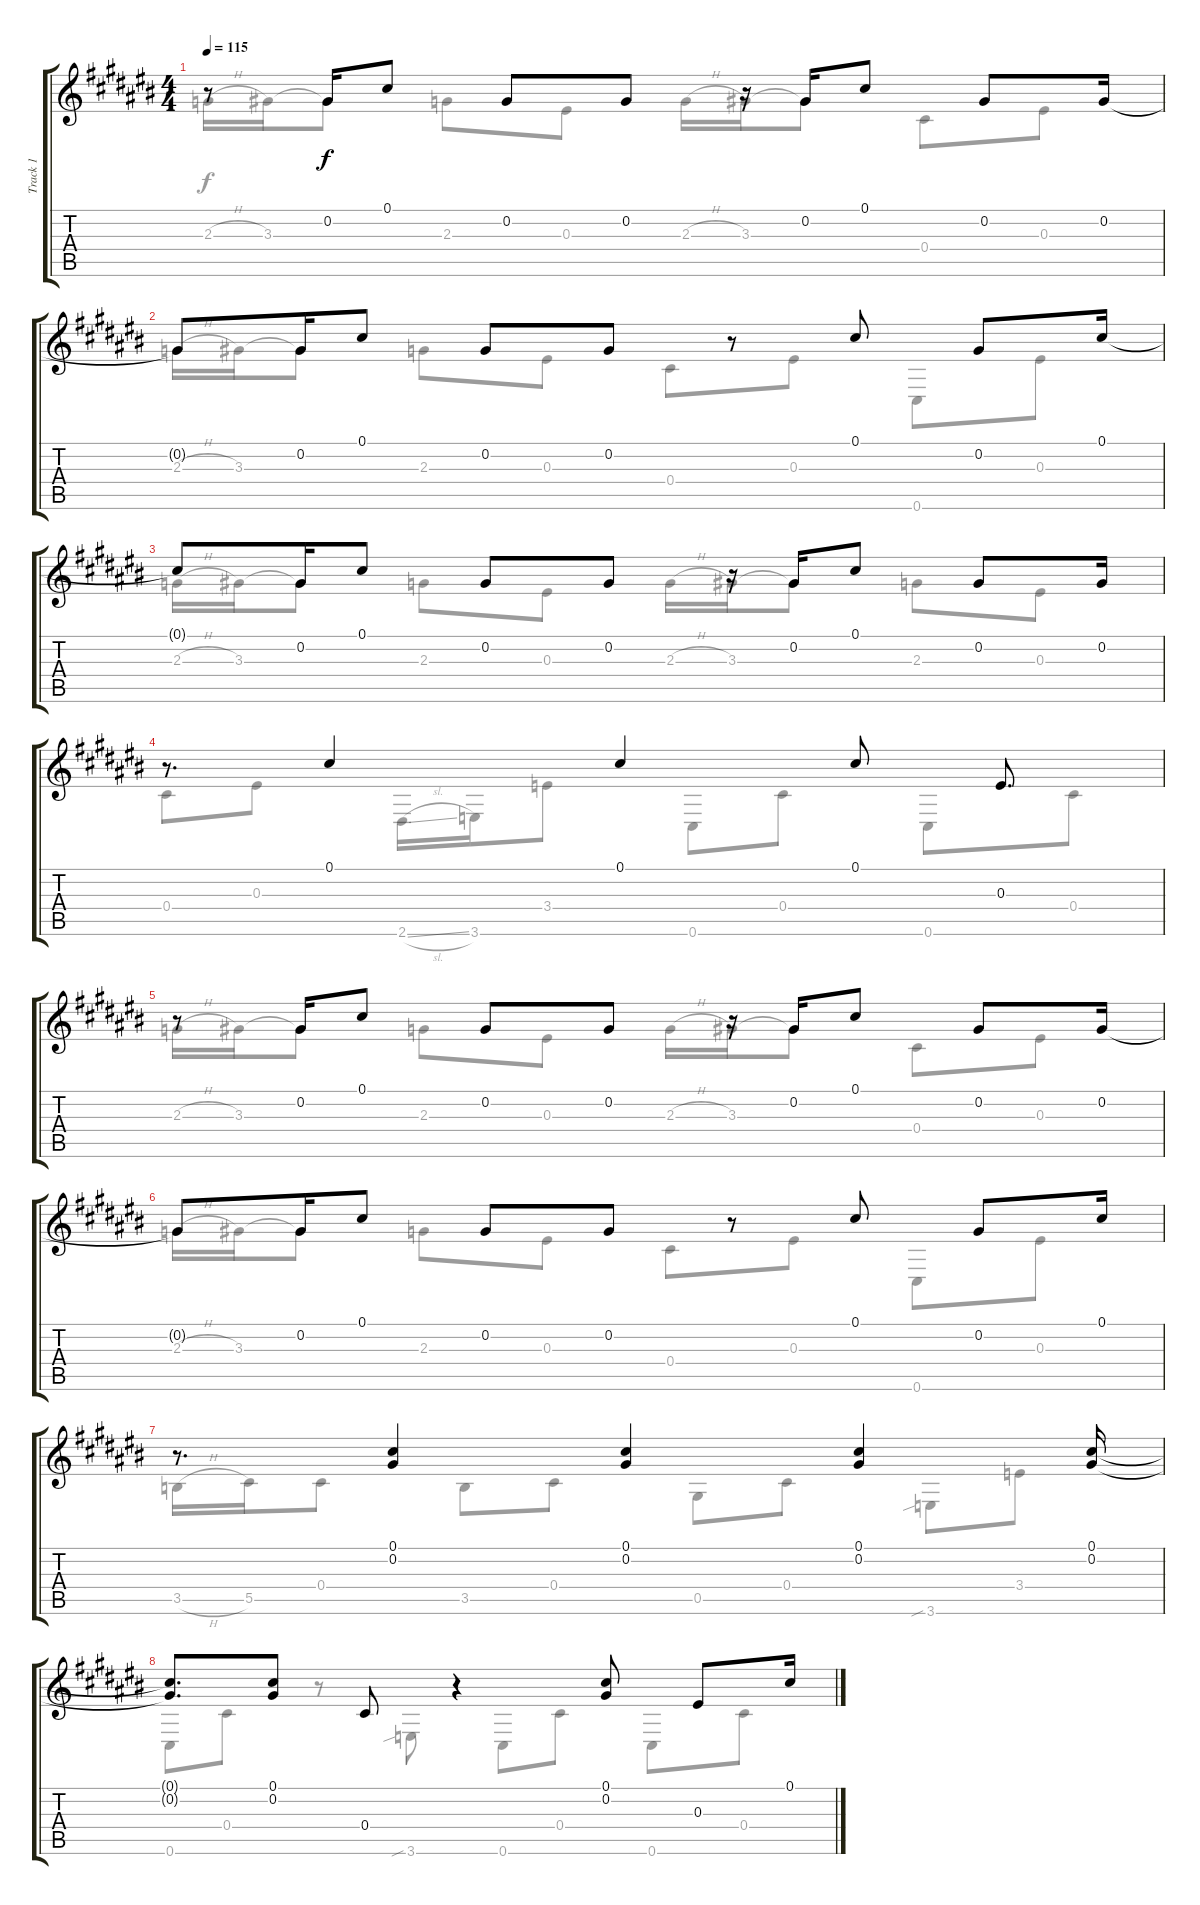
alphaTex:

\track ("Track 1" "Track 1") {instrument acousticguitarsteel}
\staff {score tabs}
\tuning (Db4 Ab3 F3 Db3 Ab2 Db2) {hide}
\voice
\ts (4 4)
\tempo 115
\clef g2
\ks c#
r.8{dy f} 0.2.16 0.1.8 0.2.8 0.2.8 r.16 0.2.16 0.1.8 0.2.8 0.2.16 |
0.2{t}.8 0.2.16 0.1.8 0.2.8 0.2.8 r.8 0.1.8 0.2.8 0.1.16 |
0.1{t}.8 0.2.16 0.1.8 0.2.8 0.2.8 r.16 0.2.16 0.1.8 0.2.8 0.2.16 |
r.8{d} 0.1.4 0.1.4 0.1.8 0.3.8{d} |
r.8 0.2.16 0.1.8 0.2.8 0.2.8 r.16 0.2.16 0.1.8 0.2.8 0.2.16 |
0.2{t}.8 0.2.16 0.1.8 0.2.8 0.2.8 r.8 0.1.8 0.2.8 0.1.16 |
r.8{d} (0.1 0.2).4 (0.1 0.2).4 (0.1 0.2).4 (0.1 0.2).16 |
(0.1{t} 0.2{t}).8{d} (0.1 0.2).8 0.4.8 r.4 (0.1 0.2).8 0.3.8 0.1.16
\voice
\clef g2
\ottava regular
\simile none
\ks c#
2.3{h}.16{dy f} 3.3.16 3.3{t}.8 2.3.8 0.3.8 2.3{h}.16 3.3.16 3.3{t}.8 0.4.8 0.3.8 |
2.3{h}.16 3.3.16 3.3{t}.8 2.3.8 0.3.8 0.4.8 0.3.8 0.6.8 0.3.8 |
2.3{h}.16 3.3.16 3.3{t}.8 2.3.8 0.3.8 2.3{h}.16 3.3.16 3.3{t}.8 2.3.8 0.3.8 |
0.4.8 0.3.8 2.6{sl}.16 3.6.16 3.4.8 0.6.8 0.4.8 0.6.8 0.4.8 |
2.3{h}.16 3.3.16 3.3{t}.8 2.3.8 0.3.8 2.3{h}.16 3.3.16 3.3{t}.8 0.4.8 0.3.8 |
2.3{h}.16 3.3.16 3.3{t}.8 2.3.8 0.3.8 0.4.8 0.3.8 0.6.8 0.3.8 |
3.5{h}.16 5.5.16 0.4.8 3.5.8 0.4.8 0.5.8 0.4.8 3.6{sib}.8 3.4.8 |
0.6.8 0.4.8 r.8 3.6{sib}.8 0.6.8 0.4.8 0.6.8 0.4.8
